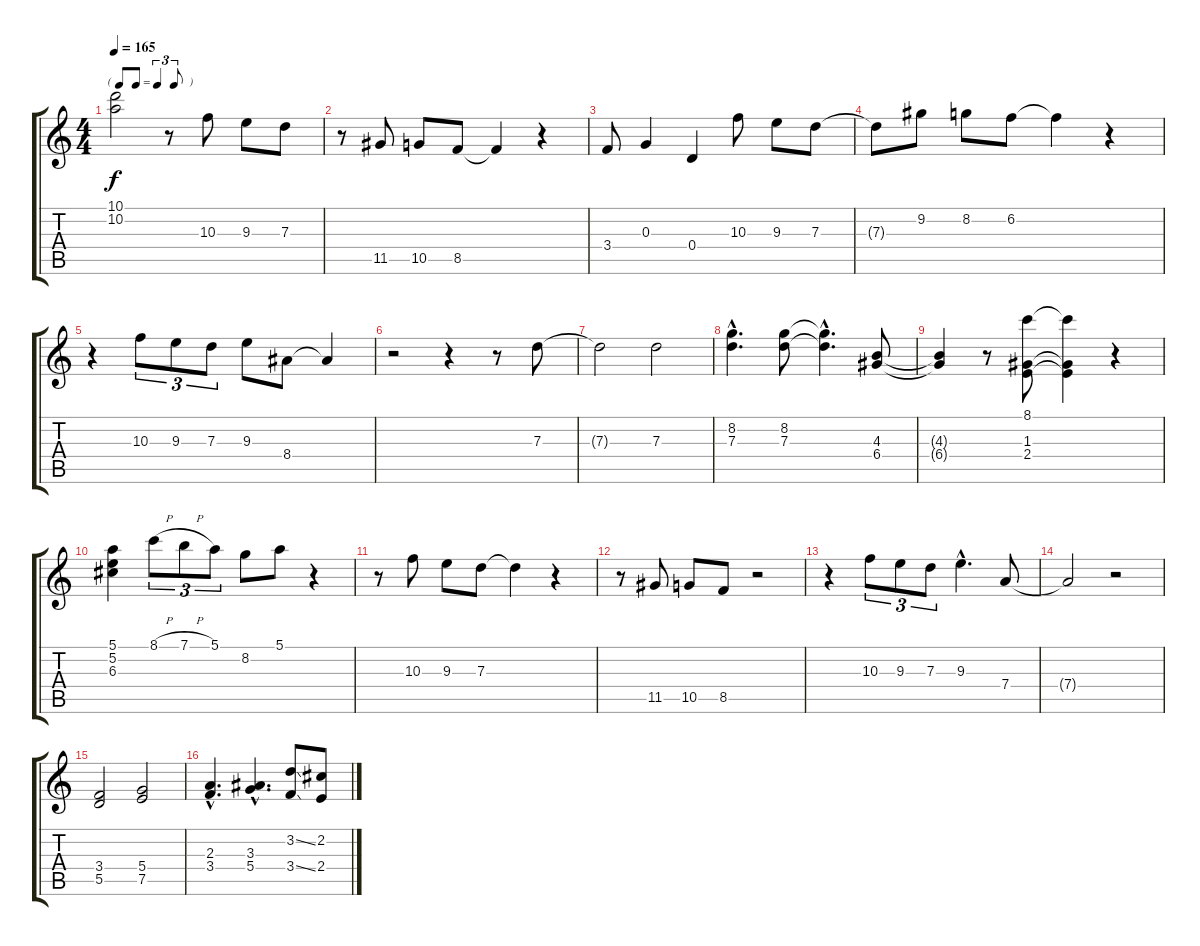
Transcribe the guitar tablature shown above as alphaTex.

\track "" {instrument electricguitarjazz}
\staff {score tabs}
\tuning (E4 B3 G3 D3 A2 D2) {hide}
\ts (4 4)
\tf triplet8th
\tempo 165
\clef g2
\ks c
(10.1{t} 10.2{t}).2{dy f} r.8 10.3.8 9.3.8 7.3.8 |
r.8 11.5.8 10.5.8 8.5.8 8.5{t}.4 r.4 |
3.4.8 0.3.4 0.4.4 10.3.8 9.3.8 7.3.8 |
7.3{t}.8 9.2.8 8.2.8 6.2.8 6.2{t}.4 r.4 |
r.4 10.3.8{tu (3 2)} 9.3.8{tu (3 2)} 7.3.8{tu (3 2)} 9.3.8 8.4.8 8.4{t}.4 |
r.2 r.4 r.8 7.3.8 |
7.3{t}.2 7.3.2 |
(8.2{hac} 7.3{hac}).4{d} (8.2 7.3).8 (8.2{hac t} 7.3{hac t}).4{d} (4.3 6.4).8 |
(4.3{t} 6.4{t}).4 r.8 (8.1 1.3 2.4).8 (8.1{t} 1.3{t} 2.4{t}).4 r.4 |
(5.1 5.2 6.3).4 8.1{h}.8{tu (3 2)} 7.1{h}.8{tu (3 2)} 5.1.8{tu (3 2)} 8.2.8 5.1.8 r.4 |
r.8 10.3.8 9.3.8 7.3.8 7.3{t}.4 r.4 |
r.8 11.5.8 10.5.8 8.5.8 r.2 |
r.4 10.3.8{tu (3 2)} 9.3.8{tu (3 2)} 7.3.8{tu (3 2)} 9.3{hac}.4{d} 7.4.8 |
7.4{t}.2 r.2 |
(3.4 5.5).2 (5.4 7.5).2 |
(2.3{hac} 3.4{hac}).4{d} (3.3{hac} 5.4{hac}).4{d} (3.2{ss} 3.4{ss}).8 (2.2 2.4).8
